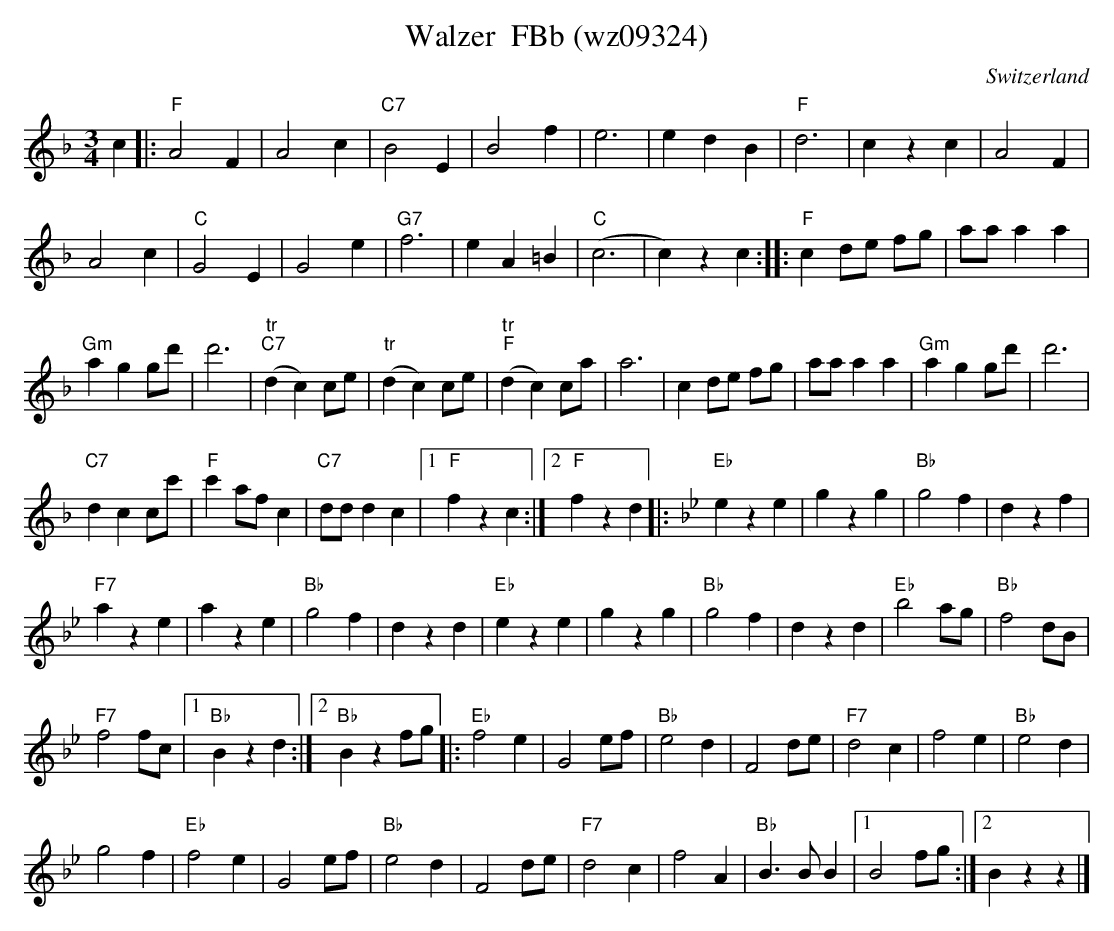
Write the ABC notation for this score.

X:1
T:Walzer  FBb (wz09324)
M:3/4
L:1/4
O:Switzerland
K:F major
c |: "F"A2F | A2c | "C7"B2E | B2f | e3 | edB | "F"d3 | czc | A2F |
A2c | "C"G2E | G2e | "G7"f3 | eA=B | ("C"c3 | c)zc :: "F"c d/e/ f/g/ | a/a/ aa |
"Gm"agg/d'/ | d'3 | ("tr""C7"dc) c/e/ | ("tr"dc) c/e/ | ("tr""F"dc) c/a/ | a3 | c d/e/ f/g/ | a/a/ aa | "Gm"ag g/d'/ | d'3 |
"C7"dc c/c'/ | "F"c' a/f/c | "C7"d/d/ dc |1 "F"fzc :|2 "F"fzd |: [K:Bb] "Eb"eze | gzg | "Bb"g2f | dzf |
"F7"aze | aze | "Bb"g2f | dzd | "Eb"eze | gzg | "Bb"g2f | dzd | "Eb"b2 a/g/ | "Bb"f2 d/B/ |
"F7"f2 f/c/ |1 "Bb"Bzd :|2 "Bb"Bz f/g/ |: "Eb"f2e | G2 e/f/ | "Bb"e2d | F2 d/e/ | "F7"d2c | f2e | "Bb"e2d |
g2f | "Eb"f2e | G2 e/f/ | "Bb"e2d | F2 d/e/ | "F7"d2c | f2A | "Bb"B>BB |1 B2 f/g/ :|2 Bzz |]
